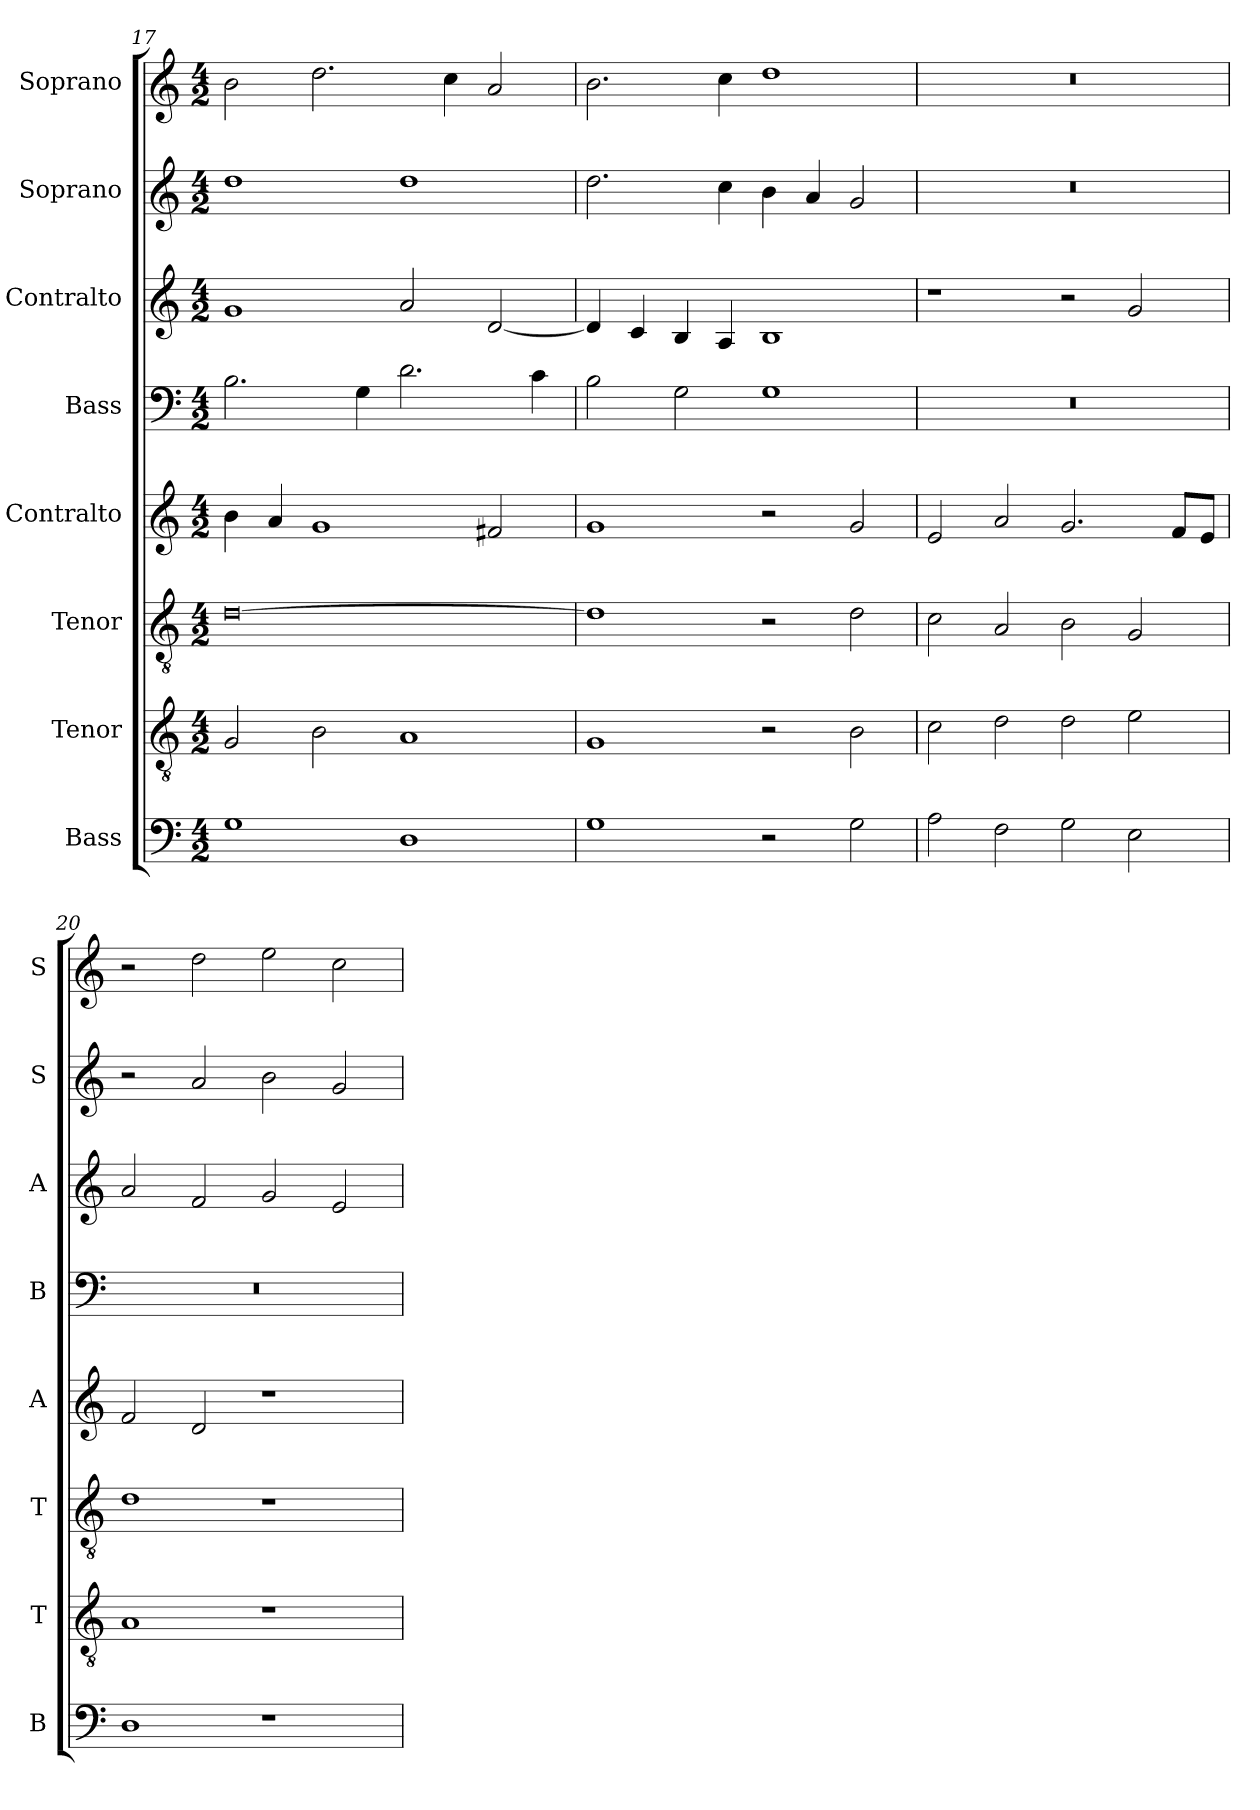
**kern	**kern	**kern	**kern	**kern	**kern	**kern	**kern
*part8	*part7	*part6	*part5	*part4	*part3	*part2	*part1
*staff8	*staff7	*staff6	*staff5	*staff4	*staff3	*staff2	*staff1
*I"Bass	*I"Tenor	*I"Tenor	*I"Contralto	*I"Bass	*I"Contralto	*I"Soprano	*I"Soprano
*I'B	*I'T	*I'T	*I'A	*I'B	*I'A	*I'S	*I'S
*clefF4	*clefGv2	*clefGv2	*clefG2	*clefF4	*clefG2	*clefG2	*clefG2
*k[]	*k[]	*k[]	*k[]	*k[]	*k[]	*k[]	*k[]
*G:mix	*G:mix	*G:mix	*G:mix	*G:mix	*G:mix	*G:mix	*G:mix
*M4/2	*M4/2	*M4/2	*M4/2	*M4/2	*M4/2	*M4/2	*M4/2
=17	=17	=17	=17	=17	=17	=17	=17
1G	2G	[0d	4b	2.B	1g	1dd	2b
.	.	.	4a	.	.	.	.
.	2B	.	1g	.	.	.	2.dd
.	.	.	.	4G	.	.	.
1D	1A	.	.	2.d	2a	1dd	.
.	.	.	.	.	.	.	4cc
.	.	.	2f#X	.	[2d	.	2a
.	.	.	.	4c	.	.	.
=18	=18	=18	=18	=18	=18	=18	=18
1G	1G	1d]	1g	2B	4d]	2.dd	2.b
.	.	.	.	.	4c	.	.
.	.	.	.	2G	4B	.	.
.	.	.	.	.	4A	4cc	4cc
2r	2r	2r	2r	1G	1B	4b	1dd
.	.	.	.	.	.	4a	.
2G	2B	2d	2g	.	.	2g	.
=19	=19	=19	=19	=19	=19	=19	=19
2A	2c	2c	2e	0r	1r	0r	0r
2F	2d	2A	2a	.	.	.	.
2G	2d	2B	2.g	.	2r	.	.
2E	2e	2G	.	.	2g	.	.
.	.	.	8f/L	.	.	.	.
.	.	.	8e/J	.	.	.	.
=20	=20	=20	=20	=20	=20	=20	=20
1D	1A	1d	2f	0r	2a	2r	2r
.	.	.	2d	.	2f	2a	2dd
1r	1r	1r	1r	.	2g	2b	2ee
.	.	.	.	.	2e	2g	2cc
=	=	=	=	=	=	=	=
*-	*-	*-	*-	*-	*-	*-	*-
